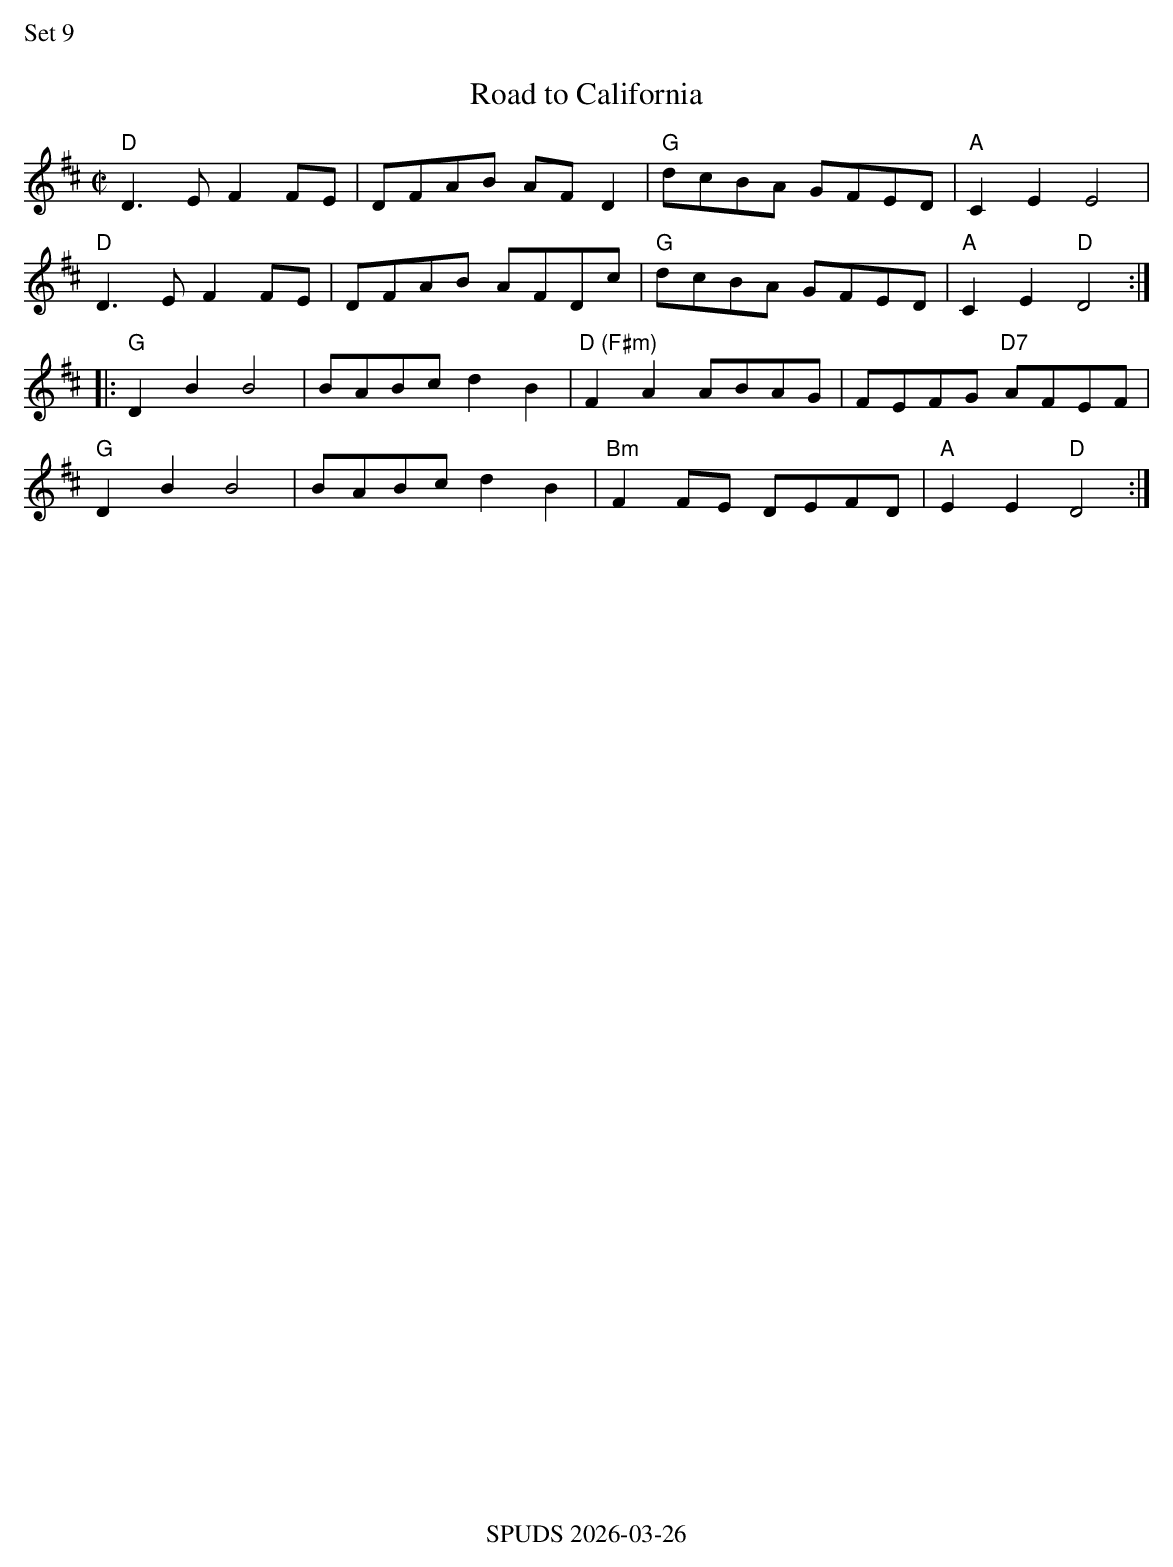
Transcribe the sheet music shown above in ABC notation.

X:1
%%text Set 9
T: Road to California
L:1/8
M: C|
K: D
"D"D3E F2FE| DFAB AFD2| "G"dcBA GFED| "A"C2E2 E4|
"D"D3E F2FE| DFAB AFDc| "G"dcBA GFED| "A"C2E2 "D"D4:|
|:"G"D2B2 B4| BABc d2B2| "D (F#m)"F2A2 ABAG| FEFG "D7"AFEF|
"G"D2B2 B4| BABc d2B2| "Bm"F2FE DEFD| "A"E2E2 "D"D4 :|
